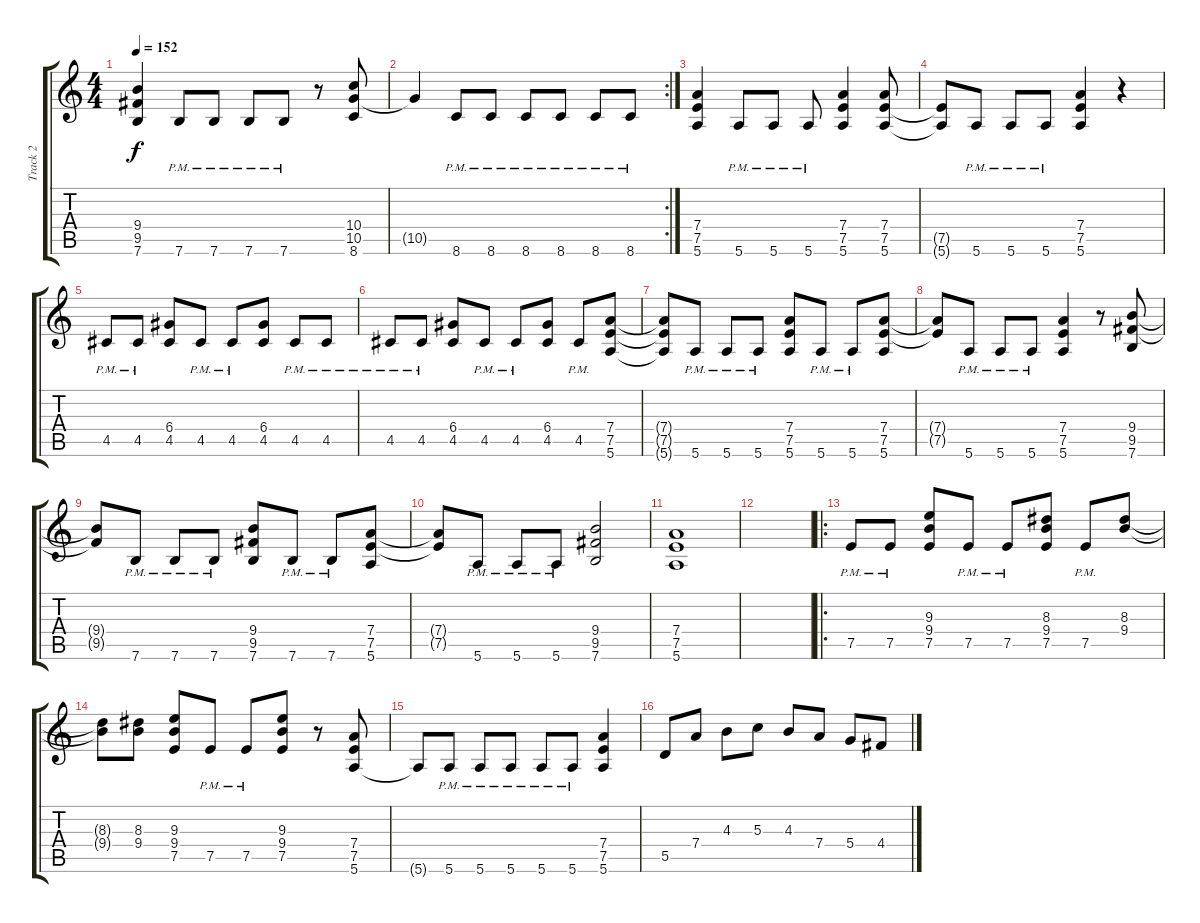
\track ("Track 2" "Track 2") {instrument distortionguitar}
\staff {score tabs}
\tuning (E4 B3 G3 D3 A2 E2) {hide}
\ts (4 4)
\tempo 152
\clef g2
\ks c
(9.4{t} 9.5{t} 7.6{t}).4{dy f} 7.6{pm}.8 7.6{pm}.8 7.6{pm}.8 7.6{pm}.8 r.8 (10.4 10.5 8.6).8 |
\rc 2
10.5{t}.4 8.6{pm}.8 8.6{pm}.8 8.6{pm}.8 8.6{pm}.8 8.6{pm}.8 8.6{pm}.8 |
(7.4 7.5 5.6).4 5.6{pm}.8 5.6{pm}.8 5.6{pm}.8 (7.4 7.5 5.6).4 (7.4 7.5 5.6).8 |
(7.5{t} 5.6{t}).8 5.6{pm}.8 5.6{pm}.8 5.6{pm}.8 (7.4 7.5 5.6).4 r.4 |
4.5{pm}.8 4.5{pm}.8 (6.4 4.5).8 4.5{pm}.8 4.5{pm}.8 (6.4 4.5).8 4.5{pm}.8 4.5{pm}.8 |
4.5{pm}.8 4.5{pm}.8 (6.4 4.5).8 4.5{pm}.8 4.5{pm}.8 (6.4 4.5).8 4.5{pm}.8 (7.4 7.5 5.6).8 |
(7.4{t} 7.5{t} 5.6{t}).8 5.6{pm}.8 5.6{pm}.8 5.6{pm}.8 (7.4 7.5 5.6).8 5.6{pm}.8 5.6{pm}.8 (7.4 7.5 5.6).8 |
(7.4{t} 7.5{t}).8 5.6{pm}.8 5.6{pm}.8 5.6{pm}.8 (7.4 7.5 5.6).4 r.8 (9.4 9.5 7.6).8 |
(9.4{t} 9.5{t}).8 7.6{pm}.8 7.6{pm}.8 7.6{pm}.8 (9.4 9.5 7.6).8 7.6{pm}.8 7.6{pm}.8 (7.4 7.5 5.6).8 |
(7.4{t} 7.5{t}).8 5.6{pm}.8 5.6{pm}.8 5.6{pm}.8 (9.4 9.5 7.6).2 |
(7.4 7.5 5.6).1 |
|
\ro
7.5{pm}.8 7.5{pm}.8 (9.3 9.4 7.5).8 7.5{pm}.8 7.5{pm}.8 (8.3 9.4 7.5).8 7.5{pm}.8 (8.3 9.4).8 |
(8.3{t} 9.4{t}).8 (8.3 9.4).8 (9.3 9.4 7.5).8 7.5{pm}.8 7.5{pm}.8 (9.3 9.4 7.5).8 r.8 (7.4 7.5 5.6).8 |
5.6{t}.8 5.6{pm}.8 5.6{pm}.8 5.6{pm}.8 5.6{pm}.8 5.6{pm}.8 (7.4 7.5 5.6).4 |
5.5.8 7.4.8 4.3.8 5.3.8 4.3.8 7.4.8 5.4.8 4.4.8
